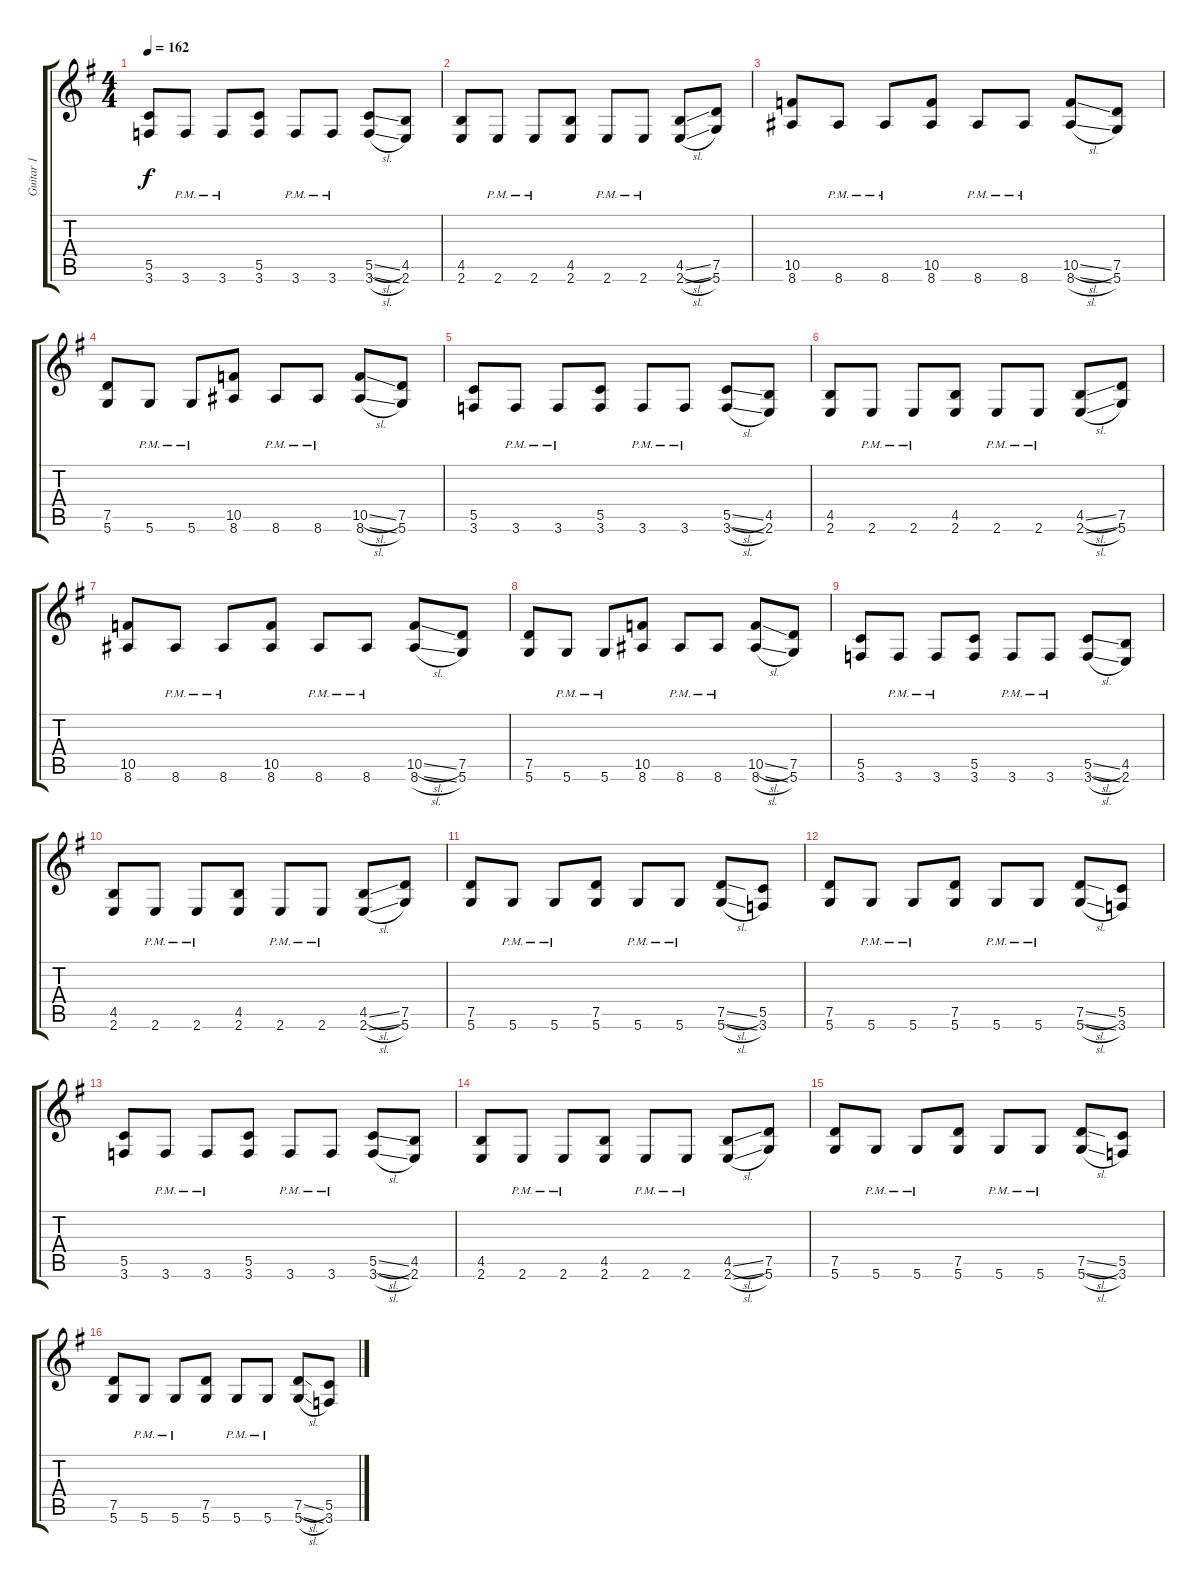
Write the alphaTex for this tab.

\track ("Guitar 1" "Guitar 1") {instrument distortionguitar}
\staff {score tabs}
\tuning (D4 A3 F3 C3 G2 D2) {hide}
\ts (4 4)
\tempo 162
\clef g2
\ks g
(5.5 3.6).8{dy f} 3.6{pm}.8 3.6{pm}.8 (5.5 3.6).8 3.6{pm}.8 3.6{pm}.8 (5.5{sl} 3.6{sl}).8 (4.5 2.6).8 |
(4.5 2.6).8 2.6{pm}.8 2.6{pm}.8 (4.5 2.6).8 2.6{pm}.8 2.6{pm}.8 (4.5{sl} 2.6{sl}).8 (7.5 5.6).8 |
(10.5 8.6).8 8.6{pm}.8 8.6{pm}.8 (10.5 8.6).8 8.6{pm}.8 8.6{pm}.8 (10.5{sl} 8.6{sl}).8 (7.5 5.6).8 |
(7.5 5.6).8 5.6{pm}.8 5.6{pm}.8 (10.5 8.6).8 8.6{pm}.8 8.6{pm}.8 (10.5{sl} 8.6{sl}).8 (7.5 5.6).8 |
(5.5 3.6).8 3.6{pm}.8 3.6{pm}.8 (5.5 3.6).8 3.6{pm}.8 3.6{pm}.8 (5.5{sl} 3.6{sl}).8 (4.5 2.6).8 |
(4.5 2.6).8 2.6{pm}.8 2.6{pm}.8 (4.5 2.6).8 2.6{pm}.8 2.6{pm}.8 (4.5{sl} 2.6{sl}).8 (7.5 5.6).8 |
(10.5 8.6).8 8.6{pm}.8 8.6{pm}.8 (10.5 8.6).8 8.6{pm}.8 8.6{pm}.8 (10.5{sl} 8.6{sl}).8 (7.5 5.6).8 |
(7.5 5.6).8 5.6{pm}.8 5.6{pm}.8 (10.5 8.6).8 8.6{pm}.8 8.6{pm}.8 (10.5{sl} 8.6{sl}).8 (7.5 5.6).8 |
(5.5 3.6).8 3.6{pm}.8 3.6{pm}.8 (5.5 3.6).8 3.6{pm}.8 3.6{pm}.8 (5.5{sl} 3.6{sl}).8 (4.5 2.6).8 |
(4.5 2.6).8 2.6{pm}.8 2.6{pm}.8 (4.5 2.6).8 2.6{pm}.8 2.6{pm}.8 (4.5{sl} 2.6{sl}).8 (7.5 5.6).8 |
(7.5 5.6).8 5.6{pm}.8 5.6{pm}.8 (7.5 5.6).8 5.6{pm}.8 5.6{pm}.8 (7.5{sl} 5.6{sl}).8 (5.5 3.6).8 |
(7.5 5.6).8 5.6{pm}.8 5.6{pm}.8 (7.5 5.6).8 5.6{pm}.8 5.6{pm}.8 (7.5{sl} 5.6{sl}).8 (5.5 3.6).8 |
(5.5 3.6).8 3.6{pm}.8 3.6{pm}.8 (5.5 3.6).8 3.6{pm}.8 3.6{pm}.8 (5.5{sl} 3.6{sl}).8 (4.5 2.6).8 |
(4.5 2.6).8 2.6{pm}.8 2.6{pm}.8 (4.5 2.6).8 2.6{pm}.8 2.6{pm}.8 (4.5{sl} 2.6{sl}).8 (7.5 5.6).8 |
(7.5 5.6).8 5.6{pm}.8 5.6{pm}.8 (7.5 5.6).8 5.6{pm}.8 5.6{pm}.8 (7.5{sl} 5.6{sl}).8 (5.5 3.6).8 |
(7.5 5.6).8 5.6{pm}.8 5.6{pm}.8 (7.5 5.6).8 5.6{pm}.8 5.6{pm}.8 (7.5{sl} 5.6{sl}).8 (5.5 3.6).8
